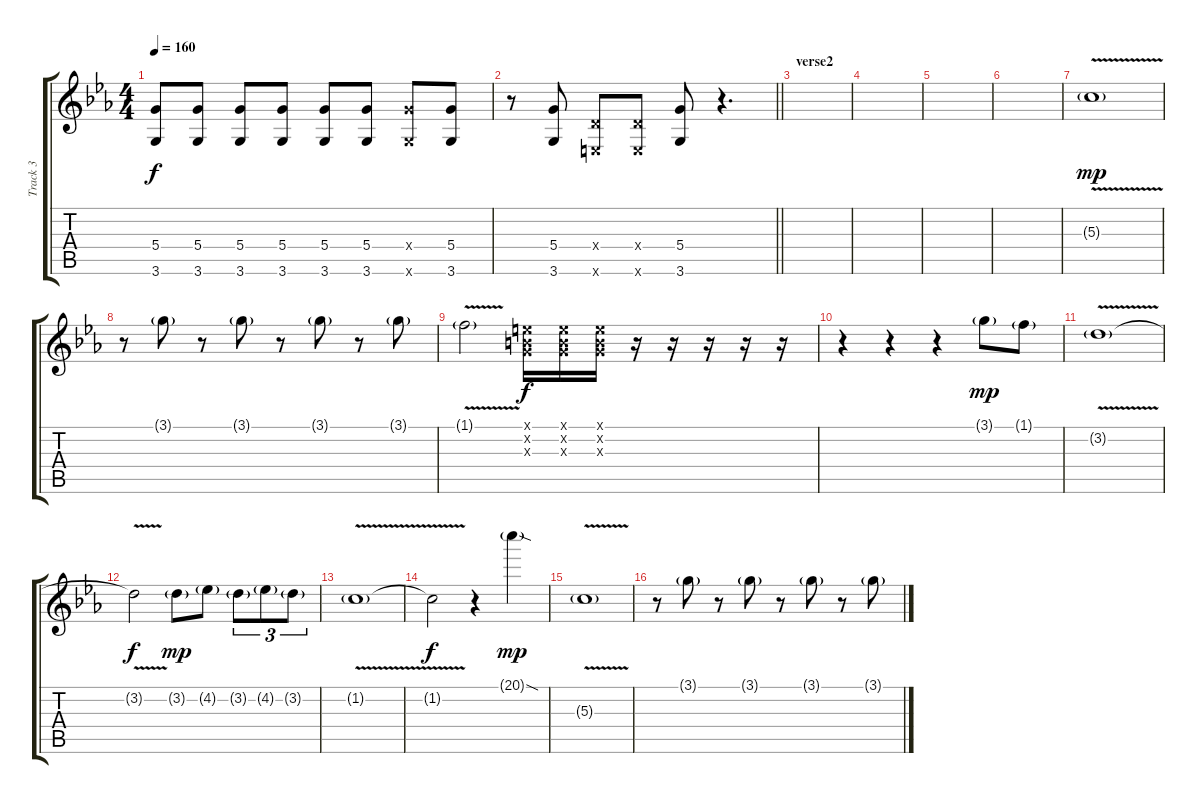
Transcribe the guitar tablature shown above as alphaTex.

\track ("Track 3" "Track 3") {instrument overdrivenguitar}
\staff {score tabs}
\tuning (E4 B3 G3 D3 A2 E2) {hide}
\ts (4 4)
\tempo 160
\clef g2
\ks cminor
(5.4 3.6).8{dy f} (5.4 3.6).8 (5.4 3.6).8 (5.4 3.6).8 (5.4 3.6).8 (5.4 3.6).8 (5.4{x} 3.6{x}).8 (5.4 3.6).8 |
\barLineRight lightlight
r.8 (5.4 3.6).8 (0.4{x} 0.6{x}).8 (0.4{x} 0.6{x}).8 (5.4 3.6).8 r.4{d} |
\section ("" "verse2")
|
|
|
|
5.3{v g}.1{dy mp} |
r.8 3.1{g}.8 r.8 3.1{g}.8 r.8 3.1{g}.8 r.8 3.1{g}.8 |
1.1{v g}.2 (0.1{x} 0.2{x} 0.3{x}).16{dy f} (0.1{x} 0.2{x} 0.3{x}).16 (0.1{x} 0.2{x} 0.3{x}).16 r.16 r.16 r.16 r.16 r.16 |
r.4 r.4 r.4 3.1{g}.8{dy mp} 1.1{g}.8 |
3.2{v g}.1 |
3.2{v t}.2{dy f} 3.2{g}.8{dy mp} 4.2{g}.8 3.2{g}.8{tu (3 2)} 4.2{g}.8{tu (3 2)} 3.2{g}.8{tu (3 2)} |
1.2{v g}.1 |
1.2{t}.2{dy f} r.4 20.1{sod g}.4{dy mp} |
5.3{v g}.1 |
r.8 3.1{g}.8 r.8 3.1{g}.8 r.8 3.1{g}.8 r.8 3.1{g}.8
